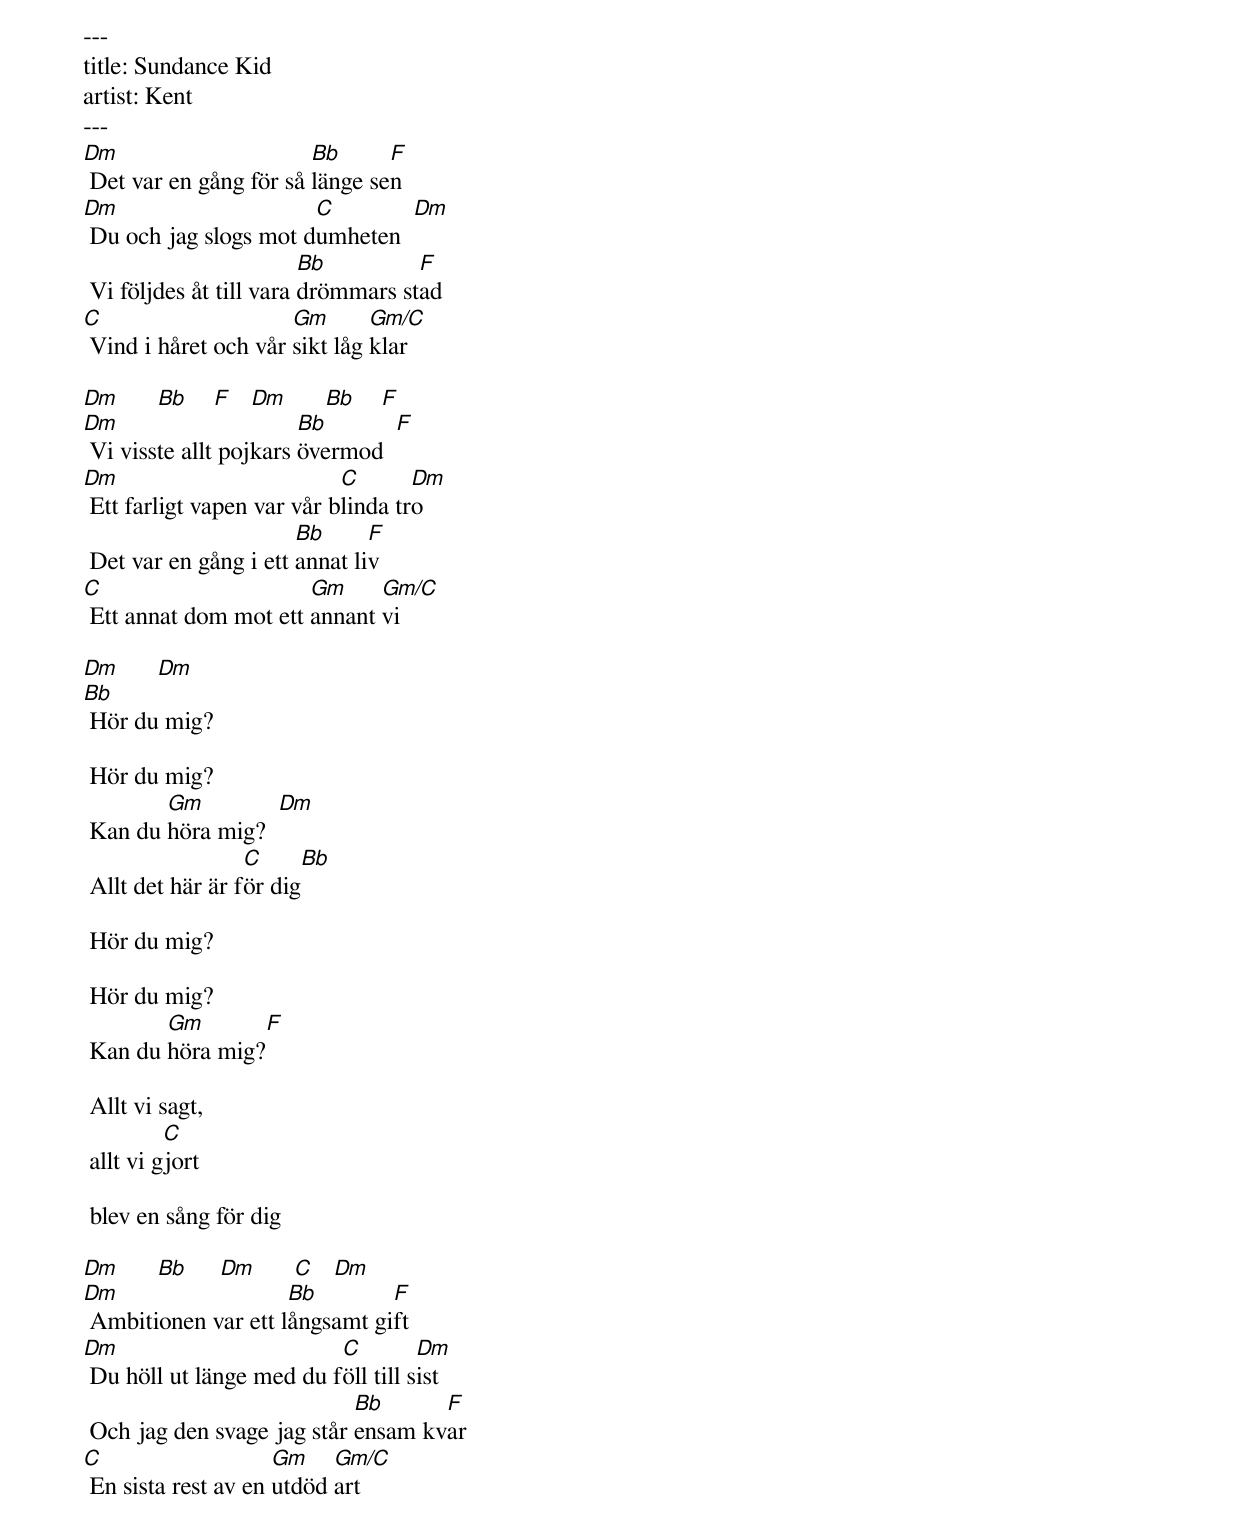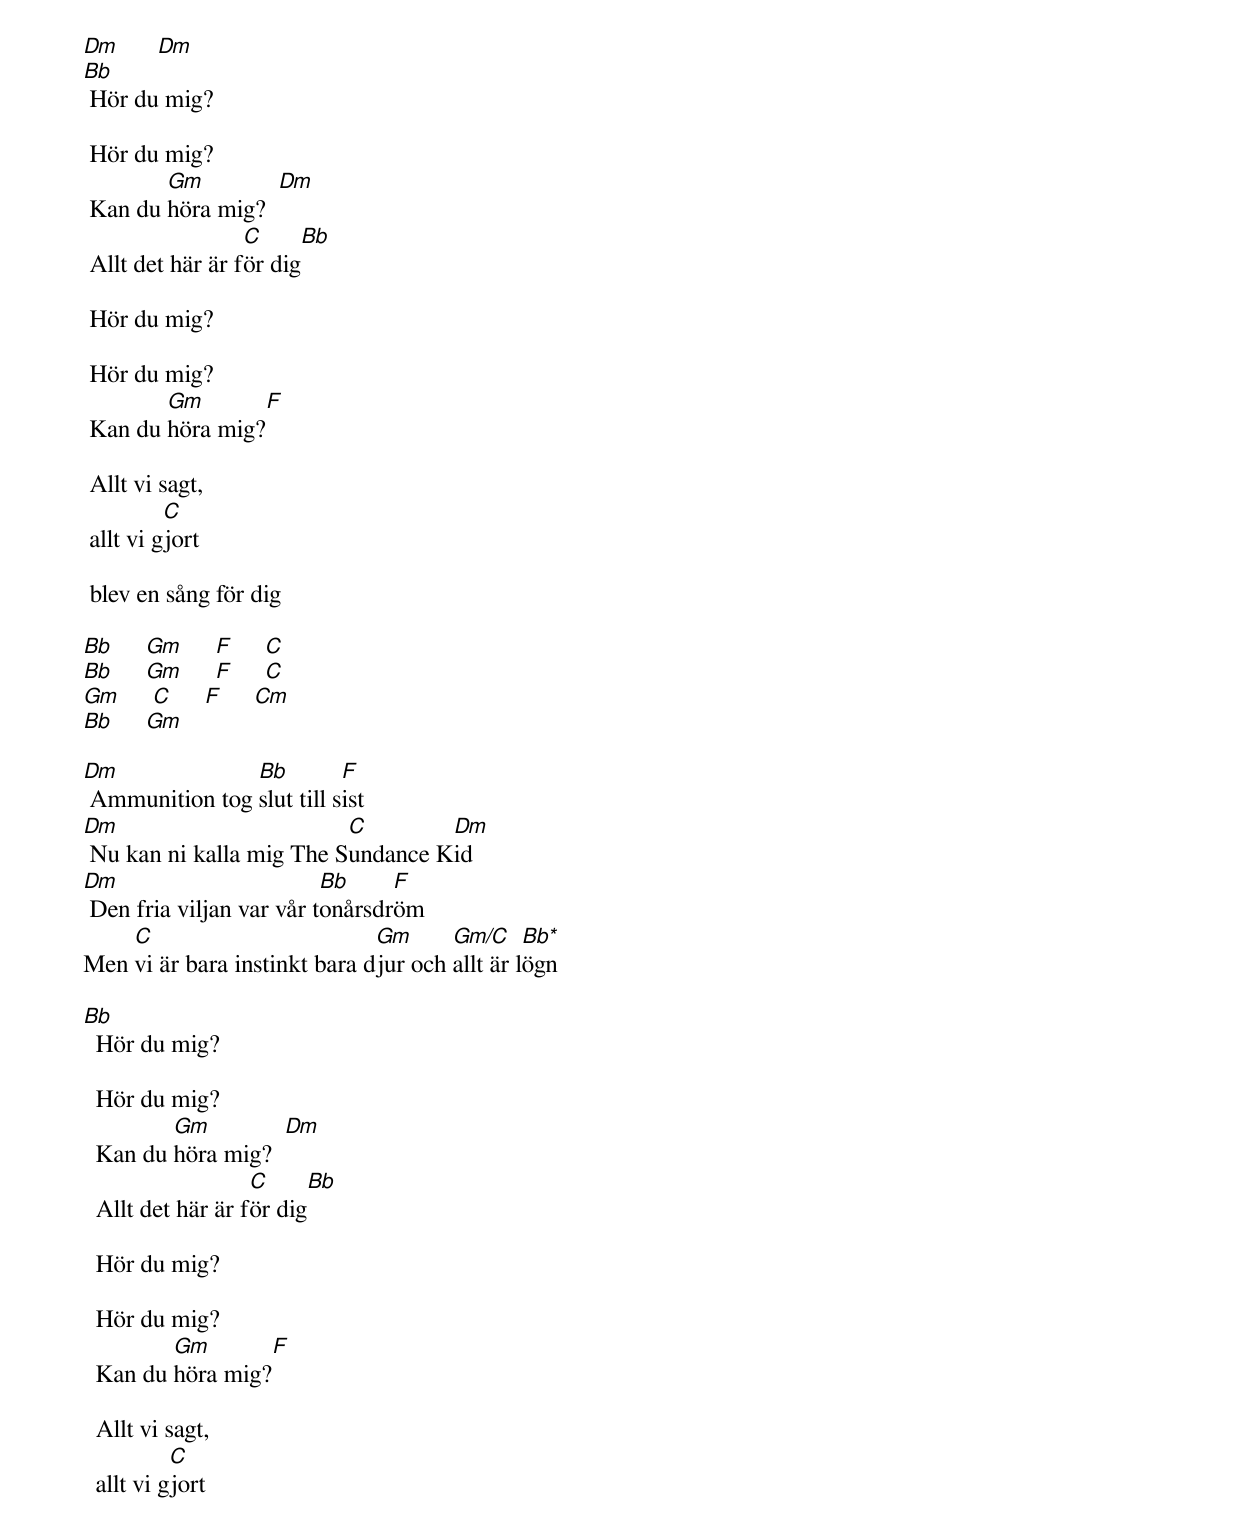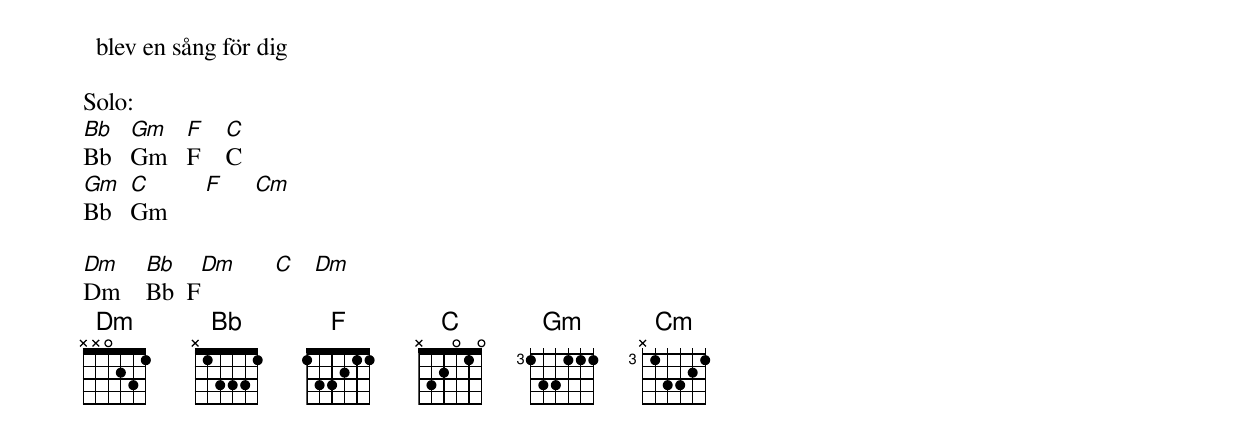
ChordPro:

---
title: Sundance Kid
artist: Kent
---
[Dm] Det var en gång för så [Bb]länge se[F]n
[Dm] Du och jag slogs mot d[C]umheten [Dm]
 Vi följdes åt till vara [Bb]drömmars st[F]ad
[C] Vind i håret och vår [Gm]sikt låg [Gm/C]klar

[Dm]      [Bb]    [F]   [Dm]      [Bb]    [F]
[Dm] Vi visste allt pojkars [Bb]övermod [F]
[Dm] Ett farligt vapen var vår b[C]linda tr[Dm]o
 Det var en gång i ett [Bb]annat li[F]v
[C] Ett annat dom mot ett [Gm]annant [Gm/C]vi

[Dm]      [Dm]
[Bb] Hör du mig?

 Hör du mig?
 Kan du [Gm]höra mig? [Dm]
 Allt det här är f[C]ör dig[Bb]

 Hör du mig?

 Hör du mig?
 Kan du [Gm]höra mig?[F]

 Allt vi sagt,
 allt vi g[C]jort

 blev en sång för dig

[Dm]      [Bb]     [Dm]      [C]   [Dm]
[Dm] Ambitionen var ett l[Bb]ångsamt gi[F]ft
[Dm] Du höll ut länge med du f[C]öll till s[Dm]ist
 Och jag den svage jag står [Bb]ensam kv[F]ar
[C] En sista rest av en [Gm]utdöd [Gm/C]art

[Dm]      [Dm]
[Bb] Hör du mig?

 Hör du mig?
 Kan du [Gm]höra mig? [Dm]
 Allt det här är f[C]ör dig[Bb]

 Hör du mig?

 Hör du mig?
 Kan du [Gm]höra mig?[F]

 Allt vi sagt,
 allt vi g[C]jort

 blev en sång för dig

[Bb]     [Gm]     [F]     [C]
[Bb]     [Gm]     [F]     [C]
[Gm]     [C]     [F]     [Cm]
[Bb]     [Gm]

[Dm] Ammunition tog [Bb]slut till s[F]ist
[Dm] Nu kan ni kalla mig The S[C]undance K[Dm]id
[Dm] Den fria viljan var vår t[Bb]onårsdr[F]öm
Men [C]vi är bara instinkt bara d[Gm]jur och [Gm/C]allt är l[Bb*]ögn

[Bb]  Hör du mig?

  Hör du mig?
  Kan du [Gm]höra mig? [Dm]
  Allt det här är f[C]ör dig[Bb]

  Hör du mig?

  Hör du mig?
  Kan du [Gm]höra mig?[F]

  Allt vi sagt,
  allt vi g[C]jort

  blev en sång för dig

Solo:
[Bb]Bb   [Gm]Gm   [F]F    [C]C
[Gm]Bb   [C]Gm   [F]     [Cm]

[Dm]Dm    [Bb]Bb  F[Dm]      [C]   [Dm]
